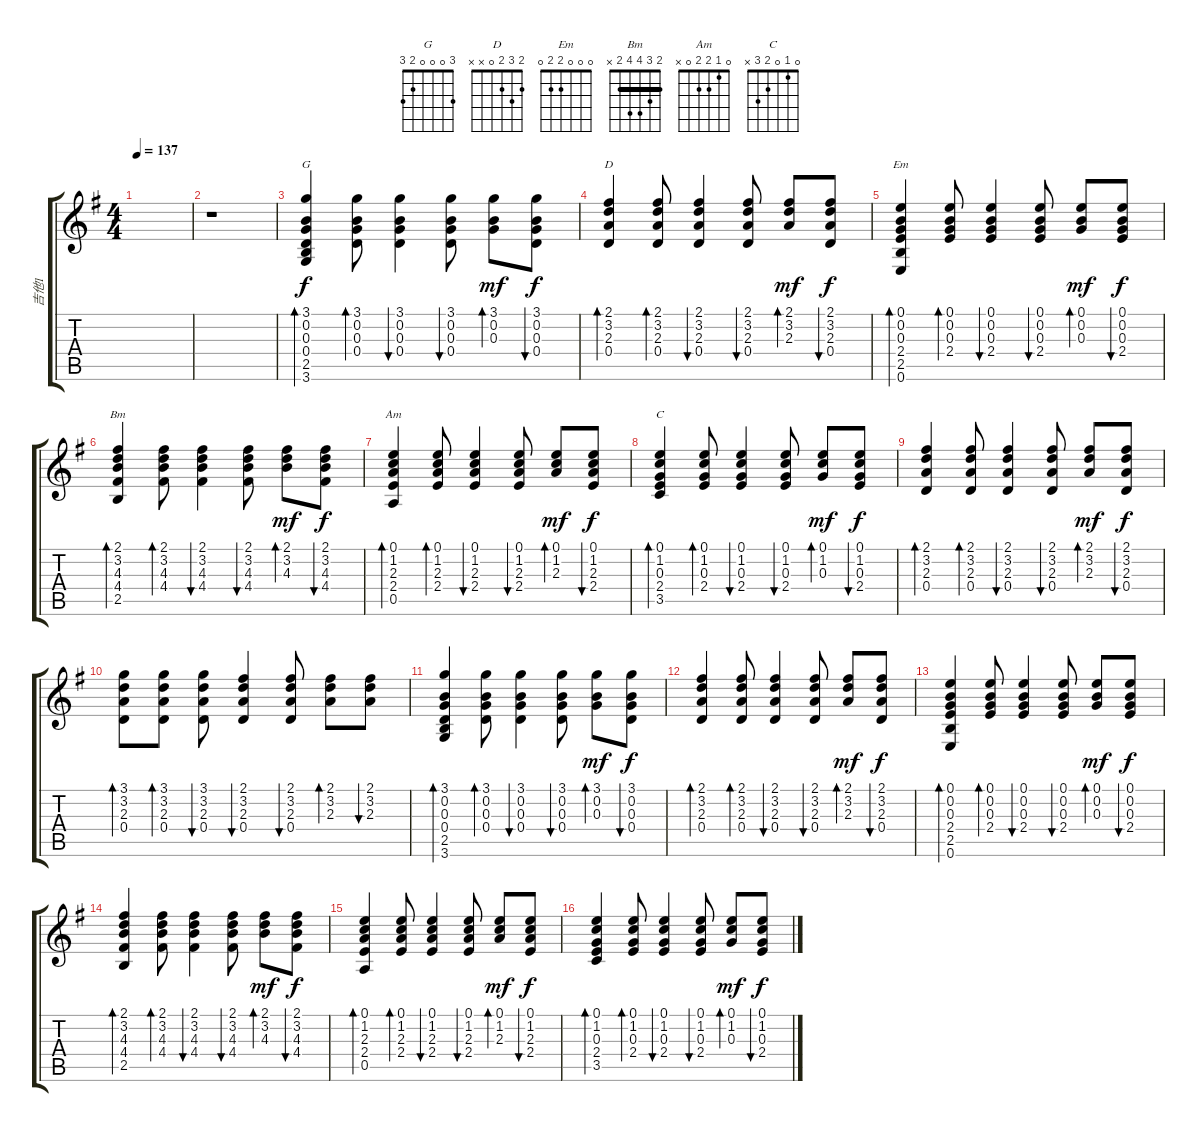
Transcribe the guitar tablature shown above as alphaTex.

\track ("吉他1" "吉他1") {instrument acousticguitarsteel}
\staff {score tabs}
\tuning (E4 B3 G3 D3 A2 E2) {hide}
\chord ("G" 3 0 0 0 2 3)
\chord ("D" 2 3 2 0 x x)
\chord ("Em" 0 0 0 2 2 0)
\chord ("Bm" 2 3 4 4 2 x) {barre 2}
\chord ("Am" 0 1 2 2 0 x)
\chord ("C" 0 1 0 2 3 x)
\ts (4 4)
\tempo 137
\clef g2
\ks g
|
r.1 |
(3.1 0.2 0.3 0.4 2.5 3.6).4{bd 60 ch "G"} (3.1 0.2 0.3 0.4).8{bd 60} (3.1 0.2 0.3 0.4).4{bu 60} (3.1 0.2 0.3 0.4).8{bu 60} (3.1 0.2 0.3).8{bd 60 dy mf} (3.1 0.2 0.3 0.4).8{bu 60 dy f} |
(2.1 3.2 2.3 0.4).4{bd 60 ch "D"} (2.1 3.2 2.3 0.4).8{bd 60} (2.1 3.2 2.3 0.4).4{bu 60} (2.1 3.2 2.3 0.4).8{bu 60} (2.1 3.2 2.3).8{bd 60 dy mf} (2.1 3.2 2.3 0.4).8{bu 60 dy f} |
(0.1 0.2 0.3 2.4 2.5 0.6).4{bd 60 ch "Em"} (0.1 0.2 0.3 2.4).8{bd 60} (0.1 0.2 0.3 2.4).4{bu 60} (0.1 0.2 0.3 2.4).8{bu 60} (0.1 0.2 0.3).8{bd 60 dy mf} (0.1 0.2 0.3 2.4).8{bu 60 dy f} |
(2.1 3.2 4.3 4.4 2.5).4{bd 60 ch "Bm"} (2.1 3.2 4.3 4.4).8{bd 60} (2.1 3.2 4.3 4.4).4{bu 60} (2.1 3.2 4.3 4.4).8{bu 60} (2.1 3.2 4.3).8{bd 60 dy mf} (2.1 3.2 4.3 4.4).8{bu 60 dy f} |
(0.1 1.2 2.3 2.4 0.5).4{bd 60 ch "Am"} (0.1 1.2 2.3 2.4).8{bd 60} (0.1 1.2 2.3 2.4).4{bu 60} (0.1 1.2 2.3 2.4).8{bu 60} (0.1 1.2 2.3).8{bd 60 dy mf} (0.1 1.2 2.3 2.4).8{bu 60 dy f} |
(0.1 1.2 0.3 2.4 3.5).4{bd 60 ch "C"} (0.1 1.2 0.3 2.4).8{bd 60} (0.1 1.2 0.3 2.4).4{bu 60} (0.1 1.2 0.3 2.4).8{bu 60} (0.1 1.2 0.3).8{bd 60 dy mf} (0.1 1.2 0.3 2.4).8{bu 60 dy f} |
(2.1 3.2 2.3 0.4).4{bd 60} (2.1 3.2 2.3 0.4).8{bd 60} (2.1 3.2 2.3 0.4).4{bu 60} (2.1 3.2 2.3 0.4).8{bu 60} (2.1 3.2 2.3).8{bd 60 dy mf} (2.1 3.2 2.3 0.4).8{bu 60 dy f} |
(3.1 3.2 2.3 0.4).8{bd 60} (3.1 3.2 2.3 0.4).8{bd 60} (3.1 3.2 2.3 0.4).8{bu 60} (2.1 3.2 2.3 0.4).4{bu 60} (2.1 3.2 2.3 0.4).8{bu 60} (2.1 3.2 2.3).8{bd 60} (2.1 3.2 2.3).8{bu 60} |
(3.1 0.2 0.3 0.4 2.5 3.6).4{bd 60} (3.1 0.2 0.3 0.4).8{bd 60} (3.1 0.2 0.3 0.4).4{bu 60} (3.1 0.2 0.3 0.4).8{bu 60} (3.1 0.2 0.3).8{bd 60 dy mf} (3.1 0.2 0.3 0.4).8{bu 60 dy f} |
(2.1 3.2 2.3 0.4).4{bd 60} (2.1 3.2 2.3 0.4).8{bd 60} (2.1 3.2 2.3 0.4).4{bu 60} (2.1 3.2 2.3 0.4).8{bu 60} (2.1 3.2 2.3).8{bd 60 dy mf} (2.1 3.2 2.3 0.4).8{bu 60 dy f} |
(0.1 0.2 0.3 2.4 2.5 0.6).4{bd 60} (0.1 0.2 0.3 2.4).8{bd 60} (0.1 0.2 0.3 2.4).4{bu 60} (0.1 0.2 0.3 2.4).8{bu 60} (0.1 0.2 0.3).8{bd 60 dy mf} (0.1 0.2 0.3 2.4).8{bu 60 dy f} |
(2.1 3.2 4.3 4.4 2.5).4{bd 60} (2.1 3.2 4.3 4.4).8{bd 60} (2.1 3.2 4.3 4.4).4{bu 60} (2.1 3.2 4.3 4.4).8{bu 60} (2.1 3.2 4.3).8{bd 60 dy mf} (2.1 3.2 4.3 4.4).8{bu 60 dy f} |
(0.1 1.2 2.3 2.4 0.5).4{bd 60} (0.1 1.2 2.3 2.4).8{bd 60} (0.1 1.2 2.3 2.4).4{bu 60} (0.1 1.2 2.3 2.4).8{bu 60} (0.1 1.2 2.3).8{bd 60 dy mf} (0.1 1.2 2.3 2.4).8{bu 60 dy f} |
(0.1 1.2 0.3 2.4 3.5).4{bd 60} (0.1 1.2 0.3 2.4).8{bd 60} (0.1 1.2 0.3 2.4).4{bu 60} (0.1 1.2 0.3 2.4).8{bu 60} (0.1 1.2 0.3).8{bd 60 dy mf} (0.1 1.2 0.3 2.4).8{bu 60 dy f}
